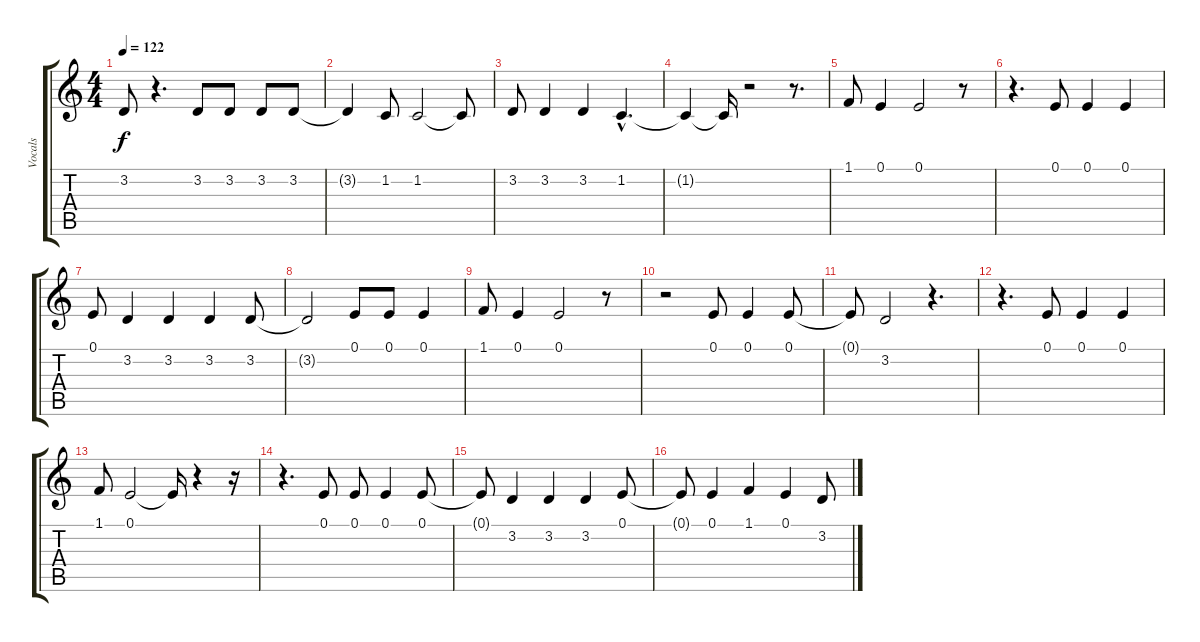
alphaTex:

\track ("Vocals" "Vocals") {instrument synthvoice}
\staff {score tabs}
\tuning (E4 B3 G3 D3 A2 E2) {hide}
\ts (4 4)
\tempo 122
\clef g2
\ks c
3.2{t}.8{dy f} r.4{d} 3.2.8 3.2.8 3.2.8 3.2.8 |
3.2{t}.4 1.2.8 1.2.2 1.2{t}.8 |
3.2.8 3.2.4 3.2.4 1.2{hac}.4{d} |
1.2{t}.4 1.2{t}.16 r.2 r.8{d} |
1.1.8 0.1.4 0.1.2 r.8 |
r.4{d} 0.1.8 0.1.4 0.1.4 |
0.1.8 3.2.4 3.2.4 3.2.4 3.2.8 |
3.2{t}.2 0.1.8 0.1.8 0.1.4 |
1.1.8 0.1.4 0.1.2 r.8 |
r.2 0.1.8 0.1.4 0.1.8 |
0.1{t}.8 3.2.2 r.4{d} |
r.4{d} 0.1.8 0.1.4 0.1.4 |
1.1.8 0.1.2 0.1{t}.16 r.4 r.16 |
r.4{d} 0.1.8 0.1.8 0.1.4 0.1.8 |
0.1{t}.8 3.2.4 3.2.4 3.2.4 0.1.8 |
0.1{t}.8 0.1.4 1.1.4 0.1.4 3.2.8
